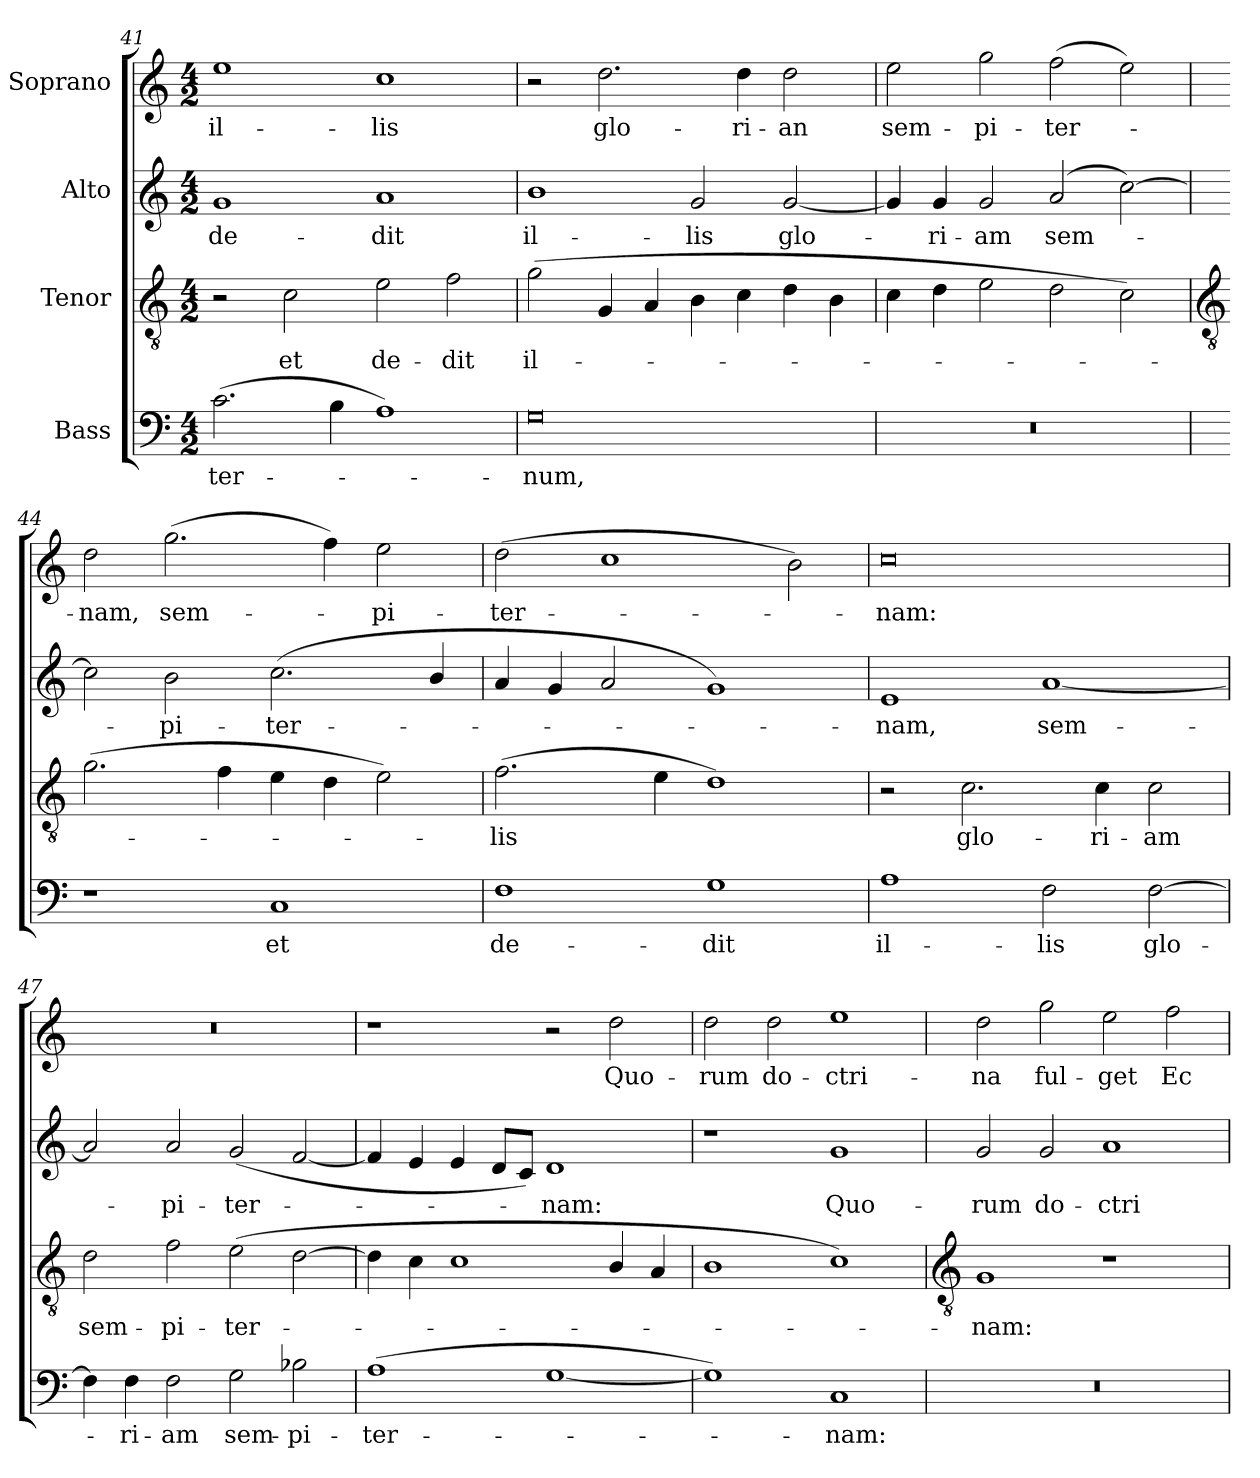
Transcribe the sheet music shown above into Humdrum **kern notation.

**kern	**text	**kern	**text	**kern	**text	**kern	**text
*part4	*part4	*part3	*part3	*part2	*part2	*part1	*part1
*staff4	*staff4	*staff3	*staff3	*staff2	*staff2	*staff1	*staff1
*I"Bass	*	*I"Tenor	*	*I"Alto	*	*I"Soprano	*
*clefF4	*	*clefGv2	*	*clefG2	*	*clefG2	*
*k[]	*	*k[]	*	*k[]	*	*k[]	*
*C:	*	*C:	*	*C:	*	*C:	*
*M4/2	*	*M4/2	*	*M4/2	*	*M4/2	*
=41	=41	=41	=41	=41	=41	=41	=41
!	!LO:LY:b	!	!	!	!LO:LY:b	!	!LO:LY:b
(>2.c	-ter-	2r	.	1g	de-	1ee	il-
!	!	!	!LO:LY:b	!	!	!	!
.	.	2c	et	.	.	.	.
4B	.	.	.	.	.	.	.
!	!	!	!LO:LY:b	!	!LO:LY:b	!	!LO:LY:b
1A)	.	2e	de-	1a	-dit	1cc	-lis
!	!	!	!LO:LY:b	!	!	!	!
.	.	2f	-dit	.	.	.	.
=42	=42	=42	=42	=42	=42	=42	=42
!	!LO:LY:b	!	!LO:LY:b	!	!LO:LY:b	!	!
0G	num,	(>2g	il-	1b	il-	2r	.
!	!	!	!	!	!	!	!LO:LY:b
.	.	4G	.	.	.	2.dd	glo-
.	.	4A	.	.	.	.	.
!	!	!	!	!	!LO:LY:b	!	!
.	.	4B	.	2g	-lis	.	.
!	!	!	!	!	!	!	!LO:LY:b
.	.	4c	.	.	.	4dd	-ri-
!	!	!	!	!	!LO:LY:b	!	!LO:LY:b
.	.	4d	.	[2g	glo-	2dd	-an
.	.	4B	.	.	.	.	.
=43	=43	=43	=43	=43	=43	=43	=43
!	!	!	!	!	!	!	!LO:LY:b
0r	.	4c	.	4g]	.	2ee	sem-
!	!	!	!	!	!LO:LY:b	!	!
.	.	4d	.	4g	ri-	.	.
!	!	!	!	!	!LO:LY:b	!	!LO:LY:b
.	.	2e	.	2g	-am	2gg	-pi-
!	!	!	!	!	!LO:LY:b	!	!LO:LY:b
.	.	2d	.	(2a	sem-	(>2ff	-ter-
.	.	2c)	.	[2cc)	.	2ee)	.
!!LO:LB:g=z
=44	=44	=44	=44	=44	=44	=44	=44
*	*	*clefGv2	*	*	*	*	*
!	!	!	!	!	!	!	!LO:LY:b
1r	.	(>2.g	.	2cc]	.	2dd	nam,
!	!	!	!	!	!LO:LY:b	!	!LO:LY:b
.	.	.	.	2b	pi-	(>2.gg	sem-
.	.	4f	.	.	.	.	.
!	!LO:LY:b	!	!	!	!LO:LY:b	!	!
1C	et	4e	.	(<2.cc	-ter-	.	.
.	.	4d	.	.	.	4ff)	.
!	!	!	!	!	!	!	!LO:LY:b
.	.	2e)	.	.	.	2ee	pi-
.	.	.	.	4b/	.	.	.
=45	=45	=45	=45	=45	=45	=45	=45
!	!LO:LY:b	!	!LO:LY:b	!	!	!	!LO:LY:b
1F	de-	(>2.f	lis	4a	.	(>2dd	-ter-
.	.	.	.	4g	.	.	.
.	.	.	.	2a	.	1cc	.
.	.	4e	.	.	.	.	.
!	!LO:LY:b	!	!	!	!	!	!
1G	-dit	1d)	.	1g)	.	.	.
.	.	.	.	.	.	2b)	.
=46	=46	=46	=46	=46	=46	=46	=46
!	!LO:LY:b	!	!	!	!LO:LY:b	!	!LO:LY:b
1A	il-	2r	.	1e	nam,	0cc	nam:
!	!	!	!LO:LY:b	!	!	!	!
.	.	2.c	glo-	.	.	.	.
!	!LO:LY:b	!	!	!	!LO:LY:b	!	!
2F	-lis	.	.	[1a	sem-	.	.
!	!	!	!LO:LY:b	!	!	!	!
.	.	4c	-ri-	.	.	.	.
!	!LO:LY:b	!	!LO:LY:b	!	!	!	!
[2F	glo-	2c	-am	.	.	.	.
=47	=47	=47	=47	=47	=47	=47	=47
!	!	!	!LO:LY:b	!	!	!	!
4F]	.	2d	sem-	2a]	.	0r	.
!	!LO:LY:b	!	!	!	!	!	!
4F	ri-	.	.	.	.	.	.
!	!LO:LY:b	!	!LO:LY:b	!	!LO:LY:b	!	!
2F	-am	2f	-pi-	2a	pi-	.	.
!	!LO:LY:b	!	!LO:LY:b	!	!LO:LY:b	!	!
2G	sem-	(>2e	-ter-	(<2g	-ter-	.	.
!	!LO:LY:b	!	!	!	!	!	!
2B-X	-pi-	[2d	.	[2f	.	.	.
=48	=48	=48	=48	=48	=48	=48	=48
!	!LO:LY:b	!	!	!	!	!	!
(>1A	-ter-	4d]	.	4f]	.	1r	.
.	.	4c	.	4e	.	.	.
.	.	1c	.	4e	.	.	.
.	.	.	.	8dL	.	.	.
.	.	.	.	8cJ)	.	.	.
!	!	!	!	!	!LO:LY:b	!	!
[1G/	.	.	.	1d	nam:	2r	.
!	!	!	!	!	!	!	!LO:LY:b
.	.	4B/	.	.	.	2dd	Quo-
.	.	4A	.	.	.	.	.
=49	=49	=49	=49	=49	=49	=49	=49
!	!	!	!	!	!	!	!LO:LY:b
1G])	.	1B	.	1r	.	2dd	-rum
!	!	!	!	!	!	!	!LO:LY:b
.	.	.	.	.	.	2dd	do-
!	!LO:LY:b	!	!	!	!LO:LY:b	!	!LO:LY:b
1C	nam:	1c)	.	1g	Quo-	1ee	-ctri-
!!LO:LB:g=z
=50	=50	=50	=50	=50	=50	=50	=50
*	*	*clefGv2	*	*	*	*	*
!	!	!	!LO:LY:b	!	!LO:LY:b	!	!LO:LY:b
0r	.	1G	nam:	2g	-rum	2dd	-na
!	!	!	!	!	!LO:LY:b	!	!LO:LY:b
.	.	.	.	2g	do-	2gg	ful-
!	!	!	!	!	!LO:LY:b	!	!LO:LY:b
.	.	1r	.	1a	-ctri-	2ee	-get
!	!	!	!	!	!	!	!LO:LY:b
.	.	.	.	.	.	2ff	Ec-
=	=	=	=	=	=	=	=
*-	*-	*-	*-	*-	*-	*-	*-
